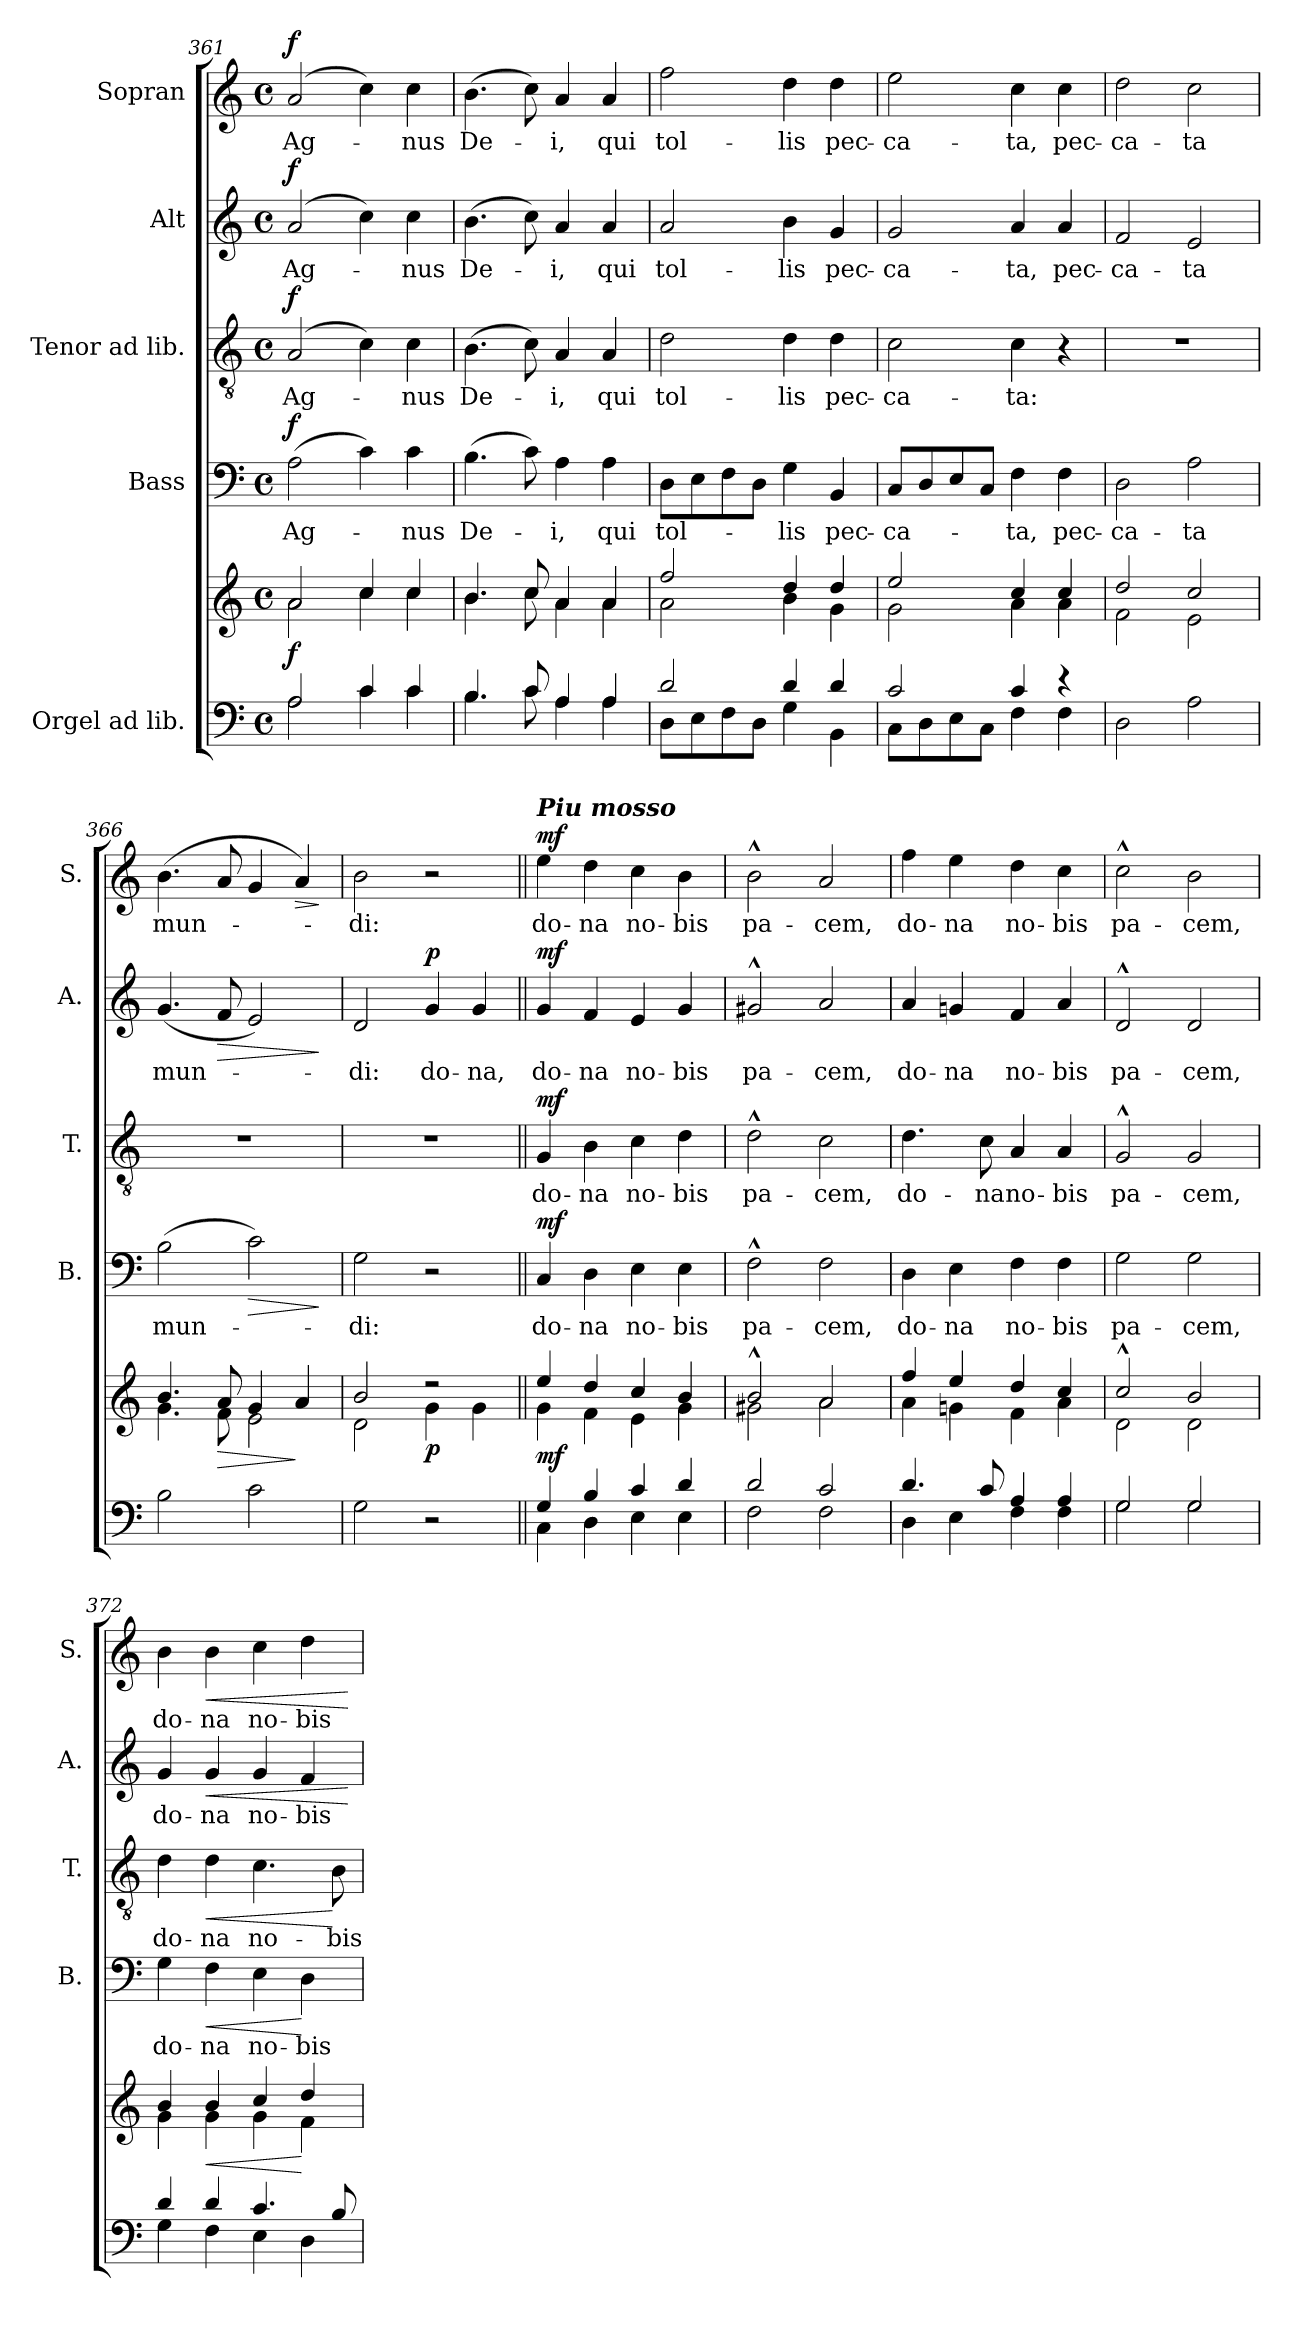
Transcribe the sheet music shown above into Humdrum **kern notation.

**kern	**kern	**dynam	**kern	**text	**dynam	**kern	**text	**dynam	**kern	**text	**dynam	**kern	**text	**dynam
*part5	*part5	*part5	*part4	*part4	*part4	*part3	*part3	*part3	*part2	*part2	*part2	*part1	*part1	*part1
*staff6	*staff5	*staff5/6	*staff4	*staff4	*staff4	*staff3	*staff3	*staff3	*staff2	*staff2	*staff2	*staff1	*staff1	*staff1
*I"Orgel ad lib.	*	*	*I"Bass	*	*	*I"Tenor ad lib.	*	*	*I"Alt	*	*	*I"Sopran	*	*
*	*	*	*I'B.	*	*	*I'T.	*	*	*I'A.	*	*	*I'S.	*	*
*clefF4	*clefG2	*	*clefF4	*	*	*clefGv2	*	*	*clefG2	*	*	*clefG2	*	*
*k[]	*k[]	*	*k[]	*	*	*k[]	*	*	*k[]	*	*	*k[]	*	*
*C:	*C:	*	*C:	*	*	*C:	*	*	*C:	*	*	*C:	*	*
*M4/4	*M4/4	*	*M4/4	*	*	*M4/4	*	*	*M4/4	*	*	*M4/4	*	*
*met(c)	*met(c)	*	*met(c)	*	*	*met(c)	*	*	*met(c)	*	*	*met(c)	*	*
=361	=361	=361	=361	=361	=361	=361	=361	=361	=361	=361	=361	=361	=361	=361
*^	*^	*	*	*	*	*	*	*	*	*	*	*	*	*
!	!	!	!	!LO:DY:b	!	!LO:LY:b	!LO:DY:a	!	!LO:LY:b	!LO:DY:a	!	!LO:LY:b	!LO:DY:a	!	!LO:LY:b	!LO:DY:a
2A/	2A\	2a/	2a\	f	(>2A\	Ag-	f	(2A/	Ag-	f	(2a/	Ag-	f	(2a/	Ag-	f
4c/	4c\	4cc/	4cc\	.	4c\)	.	.	4c\)	.	.	4cc\)	.	.	4cc\)	.	.
!	!	!	!	!	!	!LO:LY:b	!	!	!LO:LY:b	!	!	!LO:LY:b	!	!	!LO:LY:b	!
4c/	4c\	4cc/	4cc\	.	4c\	-nus	.	4c\	-nus	.	4cc\	-nus	.	4cc\	-nus	.
=362	=362	=362	=362	=362	=362	=362	=362	=362	=362	=362	=362	=362	=362	=362	=362	=362
!	!	!	!	!	!	!LO:LY:b	!	!	!LO:LY:b	!	!	!LO:LY:b	!	!	!LO:LY:b	!
4.B/	4.B\	4.b/	4.b\	.	(>4.B\	De-	.	(>4.B\	De-	.	(>4.b\	De-	.	(>4.b\	De-	.
8c/	8c\	8cc/	8cc\	.	8c\)	.	.	8c\)	.	.	8cc\)	.	.	8cc\)	.	.
!	!	!	!	!	!	!LO:LY:b	!	!	!LO:LY:b	!	!	!LO:LY:b	!	!	!LO:LY:b	!
4A/	4A\	4a/	4a\	.	4A\	-i,	.	4A/	-i,	.	4a/	-i,	.	4a/	-i,	.
!	!	!	!	!	!	!LO:LY:b	!	!	!LO:LY:b	!	!	!LO:LY:b	!	!	!LO:LY:b	!
4A/	4A\	4a/	4a\	.	4A\	qui	.	4A/	qui	.	4a/	qui	.	4a/	qui	.
=363	=363	=363	=363	=363	=363	=363	=363	=363	=363	=363	=363	=363	=363	=363	=363	=363
!	!	!	!	!	!	!LO:LY:b	!	!	!LO:LY:b	!	!	!LO:LY:b	!	!	!LO:LY:b	!
2d/	8D\L	2ff/	2a\	.	8D\L	tol-	.	2d\	tol-	.	2a/	tol-	.	2ff\	tol-	.
.	8E\	.	.	.	8E\	.	.	.	.	.	.	.	.	.	.	.
.	8F\	.	.	.	8F\	.	.	.	.	.	.	.	.	.	.	.
.	8D\J	.	.	.	8D\J	.	.	.	.	.	.	.	.	.	.	.
!	!	!	!	!	!	!LO:LY:b	!	!	!LO:LY:b	!	!	!LO:LY:b	!	!	!LO:LY:b	!
4d/	4G\	4dd/	4b\	.	4G\	-lis	.	4d\	-lis	.	4b\	-lis	.	4dd\	-lis	.
!	!	!	!	!	!	!LO:LY:b	!	!	!LO:LY:b	!	!	!LO:LY:b	!	!	!LO:LY:b	!
4d/	4BB\	4dd/	4g\	.	4BB/	pec-	.	4d\	pec-	.	4g/	pec-	.	4dd\	pec-	.
!!LO:LB:g=z
=364	=364	=364	=364	=364	=364	=364	=364	=364	=364	=364	=364	=364	=364	=364	=364	=364
!	!	!	!	!	!	!LO:LY:b	!	!	!LO:LY:b	!	!	!LO:LY:b	!	!	!LO:LY:b	!
2c/	8C\L	2ee/	2g\	.	8C/L	-ca-	.	2c\	-ca-	.	2g/	-ca-	.	2ee\	-ca-	.
.	8D\	.	.	.	8D/	.	.	.	.	.	.	.	.	.	.	.
.	8E\	.	.	.	8E/	.	.	.	.	.	.	.	.	.	.	.
.	8C\J	.	.	.	8C/J	.	.	.	.	.	.	.	.	.	.	.
!	!	!	!	!	!	!LO:LY:b	!	!	!LO:LY:b	!	!	!LO:LY:b	!	!	!LO:LY:b	!
4c/	4F\	4cc/	4a\	.	4F\	-ta,	.	4c\	-ta:	.	4a/	-ta,	.	4cc\	-ta,	.
!	!	!	!	!	!	!LO:LY:b	!	!	!	!	!	!LO:LY:b	!	!	!LO:LY:b	!
4rd	4F\	4cc/	4a\	.	4F\	pec-	.	4r	.	.	4a/	pec-	.	4cc\	pec-	.
=365	=365	=365	=365	=365	=365	=365	=365	=365	=365	=365	=365	=365	=365	=365	=365	=365
!	!	!	!	!	!	!LO:LY:b	!	!	!	!	!	!LO:LY:b	!	!	!LO:LY:b	!
*v	*v	*	*	*	*	*	*	*	*	*	*	*	*	*	*	*
2D\	2dd/	2f\	.	2D\	-ca-	.	1r	.	.	2f/	-ca-	.	2dd\	-ca-	.
!	!	!	!	!	!LO:LY:b	!	!	!	!	!	!LO:LY:b	!	!	!LO:LY:b	!
2A\	2cc/	2e\	.	2A\	-ta	.	.	.	.	2e/	-ta	.	2cc\	-ta	.
=366	=366	=366	=366	=366	=366	=366	=366	=366	=366	=366	=366	=366	=366	=366	=366
!	!	!	!	!	!LO:LY:b	!	!	!	!	!	!LO:LY:b	!	!	!LO:LY:b	!
2B\	4.b/	4.g\	.	(>2B\	mun-	.	1r	.	.	(<4.g/	mun-	.	(>4.b\	mun-	.
!	!	!	!LO:HP:b	!	!	!	!	!	!	!	!	!LO:HP:b	!	!	!
.	8a/	8f\	>	.	.	.	.	.	.	8f/	.	>	8a/	.	.
!	!	!	!	!	!	!LO:HP:b	!	!	!	!	!	!	!	!	!
2c\	4g/	2e\	.	2c\)	.	>	.	.	.	2e/)	.	.	4g/	.	.
!	!	!	!	!	!	!	!	!	!	!	!	!	!	!	!LO:HP:b
.	4a/	.	]	.	.	.	.	.	.	.	.	.	4a/)	.	>
*	*v	*v	*	*	*	*	*	*	*	*	*	*	*	*	*
.	.	.	.	.	]	.	.	.	.	.	]	.	.	]
=367	=367	=367	=367	=367	=367	=367	=367	=367	=367	=367	=367	=367	=367	=367
*	*^	*	*	*	*	*	*	*	*	*	*	*	*	*
!	!	!	!	!	!LO:LY:b	!	!	!	!	!	!LO:LY:b	!	!	!LO:LY:b	!
2G\	2b/	2d\	.	2G\	-di:	.	1r	.	.	2d/	-di:	.	2b\	-di:	.
!	!	!	!LO:DY:b	!	!	!	!	!	!	!	!LO:LY:b	!LO:DY:a	!	!	!
2r	2rdd	4g\	p	2r	.	.	.	.	.	4g/	do-	p	2r	.	.
!	!	!	!	!	!	!	!	!	!	!	!LO:LY:b	!	!	!	!
.	.	4g\	.	.	.	.	.	.	.	4g/	-na,	.	.	.	.
=368||	=368||	=368||	=368||	=368||	=368||	=368||	=368||	=368||	=368||	=368||	=368||	=368||	=368||	=368||	=368||
*^	*	*	*	*	*	*	*	*	*	*	*	*	*	*	*
!	!	!	!	!	!	!	!	!	!	!	!	!	!	!LO:TX:a:Bi:t=Piu mosso	!	!
!	!	!	!	!LO:DY:b	!	!LO:LY:b	!LO:DY:a	!	!LO:LY:b	!LO:DY:a	!	!LO:LY:b	!LO:DY:a	!	!LO:LY:b	!LO:DY:a
4G/	4C\	4ee/	4g\	mf	4C/	do-	mf	4G/	do-	mf	4g/	do-	mf	4ee\	do-	mf
!	!	!	!	!	!	!LO:LY:b	!	!	!LO:LY:b	!	!	!LO:LY:b	!	!	!LO:LY:b	!
4B/	4D\	4dd/	4f\	.	4D\	-na	.	4B\	-na	.	4f/	-na	.	4dd\	-na	.
!	!	!	!	!	!	!LO:LY:b	!	!	!LO:LY:b	!	!	!LO:LY:b	!	!	!LO:LY:b	!
4c/	4E\	4cc/	4e\	.	4E\	no-	.	4c\	no-	.	4e/	no-	.	4cc\	no-	.
!	!	!	!	!	!	!LO:LY:b	!	!	!LO:LY:b	!	!	!LO:LY:b	!	!	!LO:LY:b	!
4d/	4E\	4b/	4g\	.	4E\	-bis	.	4d\	-bis	.	4g/	-bis	.	4b\	-bis	.
=369	=369	=369	=369	=369	=369	=369	=369	=369	=369	=369	=369	=369	=369	=369	=369	=369
!	!	!	!	!	!	!LO:LY:b	!	!	!LO:LY:b	!	!	!LO:LY:b	!	!	!LO:LY:b	!
2d/	2F\	2b^^>/	2g#X\	.	2F^^>\	pa-	.	2d^^>\	pa-	.	2g#X^^>/	pa-	.	2b^^>\	pa-	.
!	!	!	!	!	!	!LO:LY:b	!	!	!LO:LY:b	!	!	!LO:LY:b	!	!	!LO:LY:b	!
2c/	2F\	2a/	2a\	.	2F\	-cem,	.	2c\	-cem,	.	2a/	-cem,	.	2a/	-cem,	.
!!LO:PB:g=z
=370	=370	=370	=370	=370	=370	=370	=370	=370	=370	=370	=370	=370	=370	=370	=370	=370
!	!	!	!	!	!	!LO:LY:b	!	!	!LO:LY:b	!	!	!LO:LY:b	!	!	!LO:LY:b	!
4.d/	4D\	4ff/	4a\	.	4D\	do-	.	4.d\	do-	.	4a/	do-	.	4ff\	do-	.
!	!	!	!	!	!	!LO:LY:b	!	!	!	!	!	!LO:LY:b	!	!	!LO:LY:b	!
.	4E\	4ee/	4gn\	.	4E\	-na	.	.	.	.	4gn/	-na	.	4ee\	-na	.
!	!	!	!	!	!	!	!	!	!LO:LY:b	!	!	!	!	!	!	!
8c/	.	.	.	.	.	.	.	8c\	-na	.	.	.	.	.	.	.
!	!	!	!	!	!	!LO:LY:b	!	!	!LO:LY:b	!	!	!LO:LY:b	!	!	!LO:LY:b	!
4A/	4F\	4dd/	4f\	.	4F\	no-	.	4A/	no-	.	4f/	no-	.	4dd\	no-	.
!	!	!	!	!	!	!LO:LY:b	!	!	!LO:LY:b	!	!	!LO:LY:b	!	!	!LO:LY:b	!
4A/	4F\	4cc/	4a\	.	4F\	-bis	.	4A/	-bis	.	4a/	-bis	.	4cc\	-bis	.
=371	=371	=371	=371	=371	=371	=371	=371	=371	=371	=371	=371	=371	=371	=371	=371	=371
!	!	!	!	!	!	!LO:LY:b	!	!	!LO:LY:b	!	!	!LO:LY:b	!	!	!LO:LY:b	!
2G/	2G\	2cc^^>/	2d\	.	2G\	pa-	.	2G^^>/	pa-	.	2d^^>/	pa-	.	2cc^^>\	pa-	.
!	!	!	!	!	!	!LO:LY:b	!	!	!LO:LY:b	!	!	!LO:LY:b	!	!	!LO:LY:b	!
2G/	2G\	2b/	2d\	.	2G\	-cem,	.	2G/	-cem,	.	2d/	-cem,	.	2b\	-cem,	.
=372	=372	=372	=372	=372	=372	=372	=372	=372	=372	=372	=372	=372	=372	=372	=372	=372
!	!	!	!	!	!	!LO:LY:b	!	!	!LO:LY:b	!	!	!LO:LY:b	!	!	!LO:LY:b	!
4d/	4G\	4b/	4g\	.	4G\	do-	.	4d\	do-	.	4g/	do-	.	4b\	do-	.
!	!	!	!	!LO:HP:b	!	!LO:LY:b	!LO:HP:b	!	!LO:LY:b	!LO:HP:b	!	!LO:LY:b	!LO:HP:b	!	!LO:LY:b	!LO:HP:b
4d/	4F\	4b/	4g\	<	4F\	-na	<	4d\	-na	<	4g/	-na	<	4b\	-na	<
!	!	!	!	!	!	!LO:LY:b	!	!	!LO:LY:b	!	!	!LO:LY:b	!	!	!LO:LY:b	!
4.c/	4E\	4cc/	4g\	.	4E\	no-	.	4.c\	no-	.	4g/	no-	.	4cc\	no-	.
!	!	!	!	!	!	!LO:LY:b	!	!	!	!	!	!LO:LY:b	!	!	!LO:LY:b	!
.	4D\	4dd/	4f\	[	4D\	-bis	[	.	.	.	4f/	-bis	.	4dd\	-bis	.
!	!	!	!	!	!	!	!	!	!LO:LY:b	!	!	!	!	!	!	!
8B/	.	.	.	.	.	.	.	8B\	-bis	[	.	.	.	.	.	.
*v	*v	*	*	*	*	*	*	*	*	*	*	*	*	*	*	*
*	*v	*v	*	*	*	*	*	*	*	*	*	*	*	*	*
.	.	.	.	.	.	.	.	.	.	.	[	.	.	[
=	=	=	=	=	=	=	=	=	=	=	=	=	=	=
*-	*-	*-	*-	*-	*-	*-	*-	*-	*-	*-	*-	*-	*-	*-
